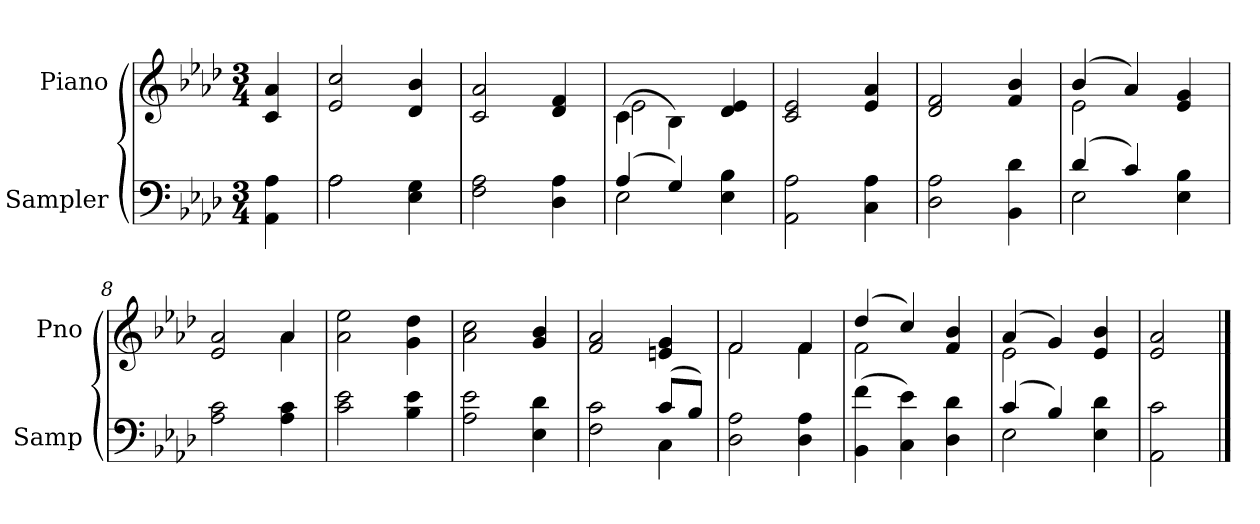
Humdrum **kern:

**kern	**kern
*part2	*part1
*staff2	*staff1
*I"Sampler	*I"Piano
*I'Samp	*I'Pno
*clefF4	*clefG2
*k[b-e-a-d-]	*k[b-e-a-d-]
*A-:	*A-:
*M3/4	*M3/4
=1	=1
4AA- 4A-	4c 4a-
=2	=2
*^	*
2A-\	2A-	2e- 2cc
4E- 4G	4ryy	4d- 4b-
*v	*v	*
=3	=3
2F 2A-	2c 2a-
4D- 4A-	4d- 4f
=4	=4
*^	*^
(4A-/	2E-	(4c\	2e-
4G/)	.	4B-\)	.
4E- 4B-	4ryy	4d- 4e-	4ryy
*v	*v	*	*
*	*v	*v
=5	=5
2AA- 2A-	2c 2e-
4C 4A-	4e- 4a-
=6	=6
2D- 2A-	2d- 2f
4BB- 4d-	4f 4b-
=7	=7
*^	*^
(4d-/	2E-	(4b-/	2e-
4c/)	.	4a-/)	.
4E- 4B-	4ryy	4e- 4g	4ryy
*v	*v	*	*
=8	=8	=8
2A- 2c	2e- 2a-	2ryy
4A- 4c	4a-/	4a-
*	*v	*v
=9	=9
2c 2e-	2a- 2ee-
4B- 4e-	4g 4dd-
=10	=10
2A- 2e-	2a- 2cc
4E- 4d-	4g 4b-
=11	=11
*^	*
2F 2c	2ryy	2f 2a-
(8c/L	4C	4en 4g
8B-/J)	.	.
*v	*v	*
=12	=12
*	*^
2D- 2A-	2f/	2f
4D- 4A-	4f/	4f
=13	=13	=13
(4BB- 4f	(4dd-/	2f
4C 4e-)	4cc/)	.
4D- 4d-	4f 4b-	4ryy
=14	=14	=14
*^	*	*
(4c/	2E-	(4a-/	2e-
4B-/)	.	4g/)	.
4E- 4d-	4ryy	4e- 4b-	4ryy
*v	*v	*	*
*	*v	*v
=15	=15
2AA- 2c	2e- 2a-
==	==
*-	*-
